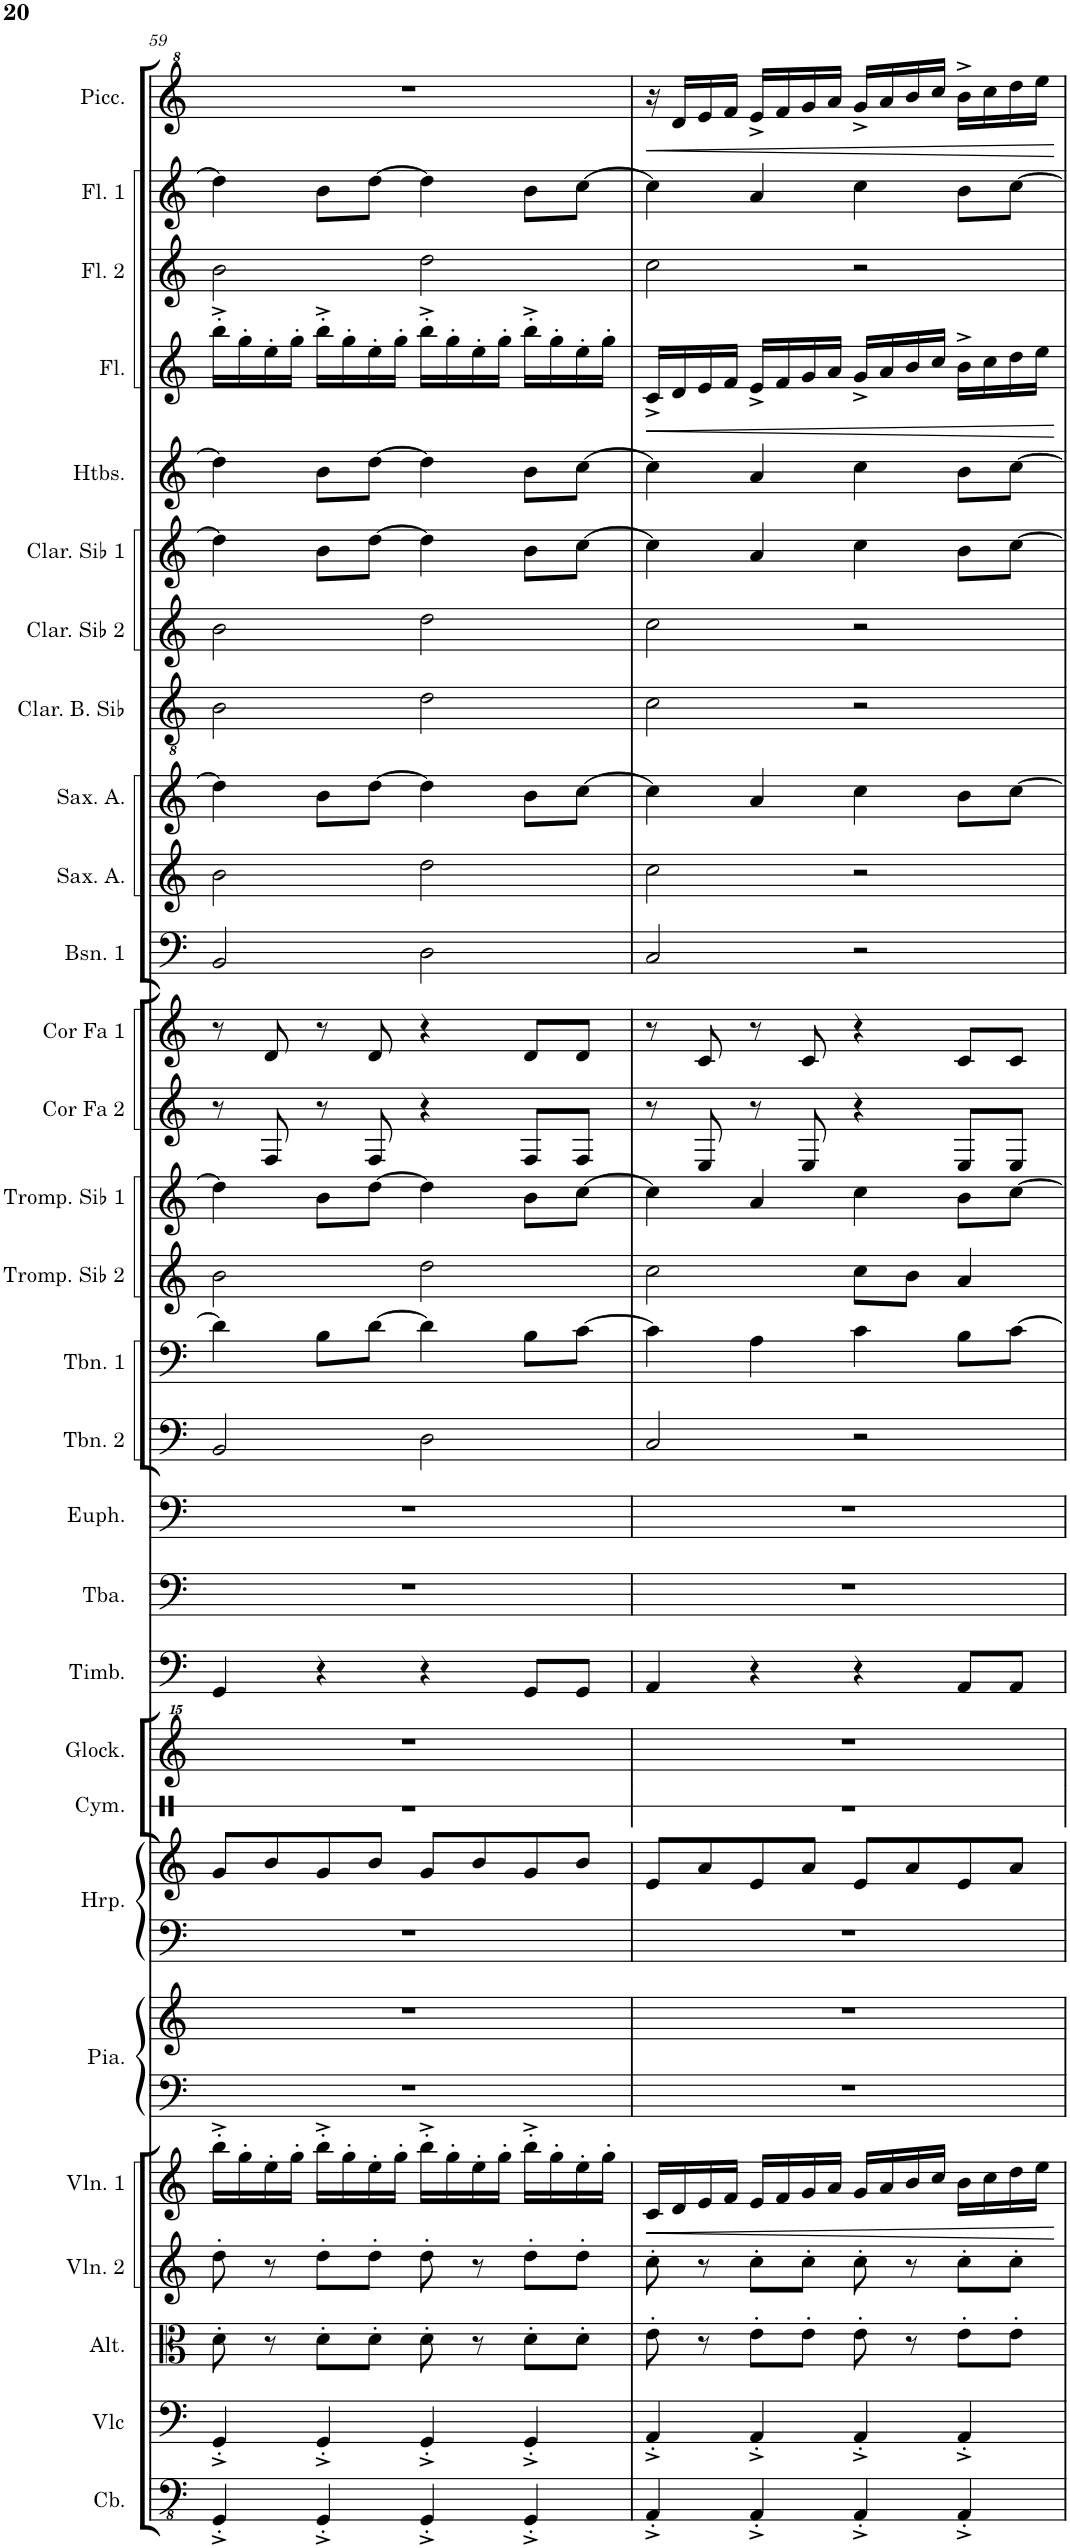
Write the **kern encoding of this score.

**kern	**kern	**kern	**kern	**kern	**dynam	**kern	**kern	**kern	**kern	**kern	**kern	**kern	**kern	**kern	**kern	**kern	**kern	**kern	**kern	**kern	**kern	**kern	**kern	**kern	**kern	**kern	**kern	**kern	**dynam	**kern	**kern	**kern	**dynam
*part29	*part28	*part27	*part26	*part25	*part25	*part24	*part24	*part23	*part23	*part22	*part21	*part20	*part19	*part18	*part17	*part16	*part15	*part14	*part13	*part12	*part11	*part10	*part9	*part8	*part7	*part6	*part5	*part4	*part4	*part3	*part2	*part1	*part1
*staff31	*staff30	*staff29	*staff28	*staff27	*staff27	*staff26	*staff25	*staff24	*staff23	*staff22	*staff21	*staff20	*staff19	*staff18	*staff17	*staff16	*staff15	*staff14	*staff13	*staff12	*staff11	*staff10	*staff9	*staff8	*staff7	*staff6	*staff5	*staff4	*staff4	*staff3	*staff2	*staff1	*staff1
*I"Contrebasse	*I"Violoncelle	*I"Alto	*I"Violon 2	*I"Violon 1	*	*I"Piano	*	*I"Harpe	*	*I"Cymbale	*I"Glockenspiel	*I"Timbales	*I"Tuba	*I"Euphonium	*I"Trombone 2	*I"Trombone 1	*I"Trompette en Sib 2	*I"Trompette en Sib 1	*I"Cor en Fa 2	*I"Cor en Fa 1	*I"Basson 1	*I"Saxophone Alto	*I"Saxophone Alto	*I"Clarinette Basse en Sib	*I"Clarinette en Sib 2	*I"Clarinette en Sib 1	*I"Hautbois	*I"Flûte 3	*	*I"Flûte 2	*I"Flûte 1	*I"Piccolo	*
*I'Cb.	*I'Vlc	*I'Alt.	*I'Vln. 2	*I'Vln. 1	*	*I'Pia.	*	*I'Hrp.	*	*I'Cym.	*I'Glock.	*I'Timb.	*I'Tba.	*I'Euph.	*I'Tbn. 2	*I'Tbn. 1	*I'Tromp. Sib 2	*I'Tromp. Sib 1	*I'Cor Fa 2	*I'Cor Fa 1	*I'Bsn. 1	*I'Sax. A.	*I'Sax. A.	*I'Clar. B. Sib	*I'Clar. Sib 2	*I'Clar. Sib 1	*I'Htbs.	*I'Fl.	*	*I'Fl. 2	*I'Fl. 1	*I'Picc.	*
!!LO:PB:g=z
*clefFv4	*clefF4	*clefC3	*clefG2	*clefG2	*	*clefF4	*clefG2	*clefF4	*clefG2	*clefX	*clefG^^2	*clefF4	*clefF4	*clefF4	*clefF4	*clefF4	*clefG2	*clefG2	*clefG2	*clefG2	*clefF4	*clefG2	*clefG2	*clefGv2	*clefG2	*clefG2	*clefG2	*clefG2	*	*clefG2	*clefG2	*clefG^2	*
*ITrd7c12	*	*	*	*	*	*	*	*	*	*	*	*	*	*	*	*	*ITrd1c2	*ITrd1c2	*ITrd4c7	*ITrd4c7	*	*ITrd5c9	*ITrd5c9	*ITrd8c14	*ITrd1c2	*ITrd1c2	*	*	*	*	*	*ITrd-7c-12	*
*k[]	*k[]	*k[]	*k[]	*k[]	*	*k[]	*k[]	*k[]	*k[]	*k[]	*k[]	*k[]	*k[]	*k[]	*k[]	*k[]	*k[]	*k[]	*k[]	*k[]	*k[]	*k[]	*k[]	*k[]	*k[]	*k[]	*k[]	*k[]	*	*k[]	*k[]	*k[]	*
*M4/4	*M4/4	*M4/4	*M4/4	*M4/4	*	*M4/4	*M4/4	*M4/4	*M4/4	*M4/4	*M4/4	*M4/4	*M4/4	*M4/4	*M4/4	*M4/4	*M4/4	*M4/4	*M4/4	*M4/4	*M4/4	*M4/4	*M4/4	*M4/4	*M4/4	*M4/4	*M4/4	*M4/4	*	*M4/4	*M4/4	*M4/4	*
*met(c)	*met(c)	*met(c)	*met(c)	*met(c)	*	*met(c)	*met(c)	*met(c)	*met(c)	*met(c)	*met(c)	*met(c)	*met(c)	*met(c)	*met(c)	*met(c)	*met(c)	*met(c)	*met(c)	*met(c)	*met(c)	*met(c)	*met(c)	*met(c)	*met(c)	*met(c)	*met(c)	*met(c)	*	*met(c)	*met(c)	*met(c)	*
=59	=59	=59	=59	=59	=59	=59	=59	=59	=59	=59	=59	=59	=59	=59	=59	=59	=59	=59	=59	=59	=59	=59	=59	=59	=59	=59	=59	=59	=59	=59	=59	=59	=59
4GGG'^/	4GG'^/	8d'\	8dd'\	16bb'^\LL	.	1r	1r	1r	8g/L	1r	1r	4GG/	1r	1r	2BB/	4d\]	2b\	4dd\]	8r	8r	2BB/	2b\	4dd\]	2B\	2b\	4dd\]	4dd\]	16bb'^\LL	.	2b\	4dd\]	1r	.
.	.	.	.	16gg'\	.	.	.	.	.	.	.	.	.	.	.	.	.	.	.	.	.	.	.	.	.	.	.	16gg'\	.	.	.	.	.
.	.	8r	8r	16ee'\	.	.	.	.	8b/	.	.	.	.	.	.	.	.	.	8F/	8d/	.	.	.	.	.	.	.	16ee'\	.	.	.	.	.
.	.	.	.	16gg'\JJ	.	.	.	.	.	.	.	.	.	.	.	.	.	.	.	.	.	.	.	.	.	.	.	16gg'\JJ	.	.	.	.	.
4GGG'^/	4GG'^/	8d'\L	8dd'\L	16bb'^\LL	.	.	.	.	8g/	.	.	4r	.	.	.	8B\L	.	8b\L	8r	8r	.	.	8b\L	.	.	8b\L	8b\L	16bb'^\LL	.	.	8b\L	.	.
.	.	.	.	16gg'\	.	.	.	.	.	.	.	.	.	.	.	.	.	.	.	.	.	.	.	.	.	.	.	16gg'\	.	.	.	.	.
.	.	8d'\J	8dd'\J	16ee'\	.	.	.	.	8b/J	.	.	.	.	.	.	[8d\J	.	[8dd\J	8F/	8d/	.	.	[8dd\J	.	.	[8dd\J	[8dd\J	16ee'\	.	.	[8dd\J	.	.
.	.	.	.	16gg'\JJ	.	.	.	.	.	.	.	.	.	.	.	.	.	.	.	.	.	.	.	.	.	.	.	16gg'\JJ	.	.	.	.	.
4GGG'^/	4GG'^/	8d'\	8dd'\	16bb'^\LL	.	.	.	.	8g/L	.	.	4r	.	.	2D\	4d\]	2dd\	4dd\]	4r	4r	2D\	2dd\	4dd\]	2d\	2dd\	4dd\]	4dd\]	16bb'^\LL	.	2dd\	4dd\]	.	.
.	.	.	.	16gg'\	.	.	.	.	.	.	.	.	.	.	.	.	.	.	.	.	.	.	.	.	.	.	.	16gg'\	.	.	.	.	.
.	.	8r	8r	16ee'\	.	.	.	.	8b/	.	.	.	.	.	.	.	.	.	.	.	.	.	.	.	.	.	.	16ee'\	.	.	.	.	.
.	.	.	.	16gg'\JJ	.	.	.	.	.	.	.	.	.	.	.	.	.	.	.	.	.	.	.	.	.	.	.	16gg'\JJ	.	.	.	.	.
4GGG'^/	4GG'^/	8d'\L	8dd'\L	16bb'^\LL	.	.	.	.	8g/	.	.	8GG/L	.	.	.	8B\L	.	8b\L	8F/L	8d/L	.	.	8b\L	.	.	8b\L	8b\L	16bb'^\LL	.	.	8b\L	.	.
.	.	.	.	16gg'\	.	.	.	.	.	.	.	.	.	.	.	.	.	.	.	.	.	.	.	.	.	.	.	16gg'\	.	.	.	.	.
.	.	8d'\J	8dd'\J	16ee'\	.	.	.	.	8b/J	.	.	8GG/J	.	.	.	[8c\J	.	[8cc\J	8F/J	8d/J	.	.	[8cc\J	.	.	[8cc\J	[8cc\J	16ee'\	.	.	[8cc\J	.	.
.	.	.	.	16gg'\JJ	.	.	.	.	.	.	.	.	.	.	.	.	.	.	.	.	.	.	.	.	.	.	.	16gg'\JJ	.	.	.	.	.
=60	=60	=60	=60	=60	=60	=60	=60	=60	=60	=60	=60	=60	=60	=60	=60	=60	=60	=60	=60	=60	=60	=60	=60	=60	=60	=60	=60	=60	=60	=60	=60	=60	=60
!	!	!	!	!	!LO:HP:b	!	!	!	!	!	!	!	!	!	!	!	!	!	!	!	!	!	!	!	!	!	!	!	!LO:HP:b	!	!	!	!LO:HP:b
4AAA'^/	4AA'^/	8e'\	8cc'\	16c/LL	<	1r	1r	1r	8e/L	1r	1r	4AA/	1r	1r	2C/	4c\]	2cc\	4cc\]	8r	8r	2C/	2cc\	4cc\]	2c\	2cc\	4cc\]	4cc\]	16c^/LL	<	2cc\	4cc\]	16r	<
.	.	.	.	16d/	.	.	.	.	.	.	.	.	.	.	.	.	.	.	.	.	.	.	.	.	.	.	.	16d/	.	.	.	16dd/LL	.
.	.	8r	8r	16e/	.	.	.	.	8a/	.	.	.	.	.	.	.	.	.	8E/	8c/	.	.	.	.	.	.	.	16e/	.	.	.	16ee/	.
.	.	.	.	16f/JJ	.	.	.	.	.	.	.	.	.	.	.	.	.	.	.	.	.	.	.	.	.	.	.	16f/JJ	.	.	.	16ff/JJ	.
4AAA'^/	4AA'^/	8e'\L	8cc'\L	16e/LL	.	.	.	.	8e/	.	.	4r	.	.	.	4A\	.	4a/	8r	8r	.	.	4a/	.	.	4a/	4a/	16e^/LL	.	.	4a/	16ee^/LL	.
.	.	.	.	16f/	.	.	.	.	.	.	.	.	.	.	.	.	.	.	.	.	.	.	.	.	.	.	.	16f/	.	.	.	16ff/	.
.	.	8e'\J	8cc'\J	16g/	.	.	.	.	8a/J	.	.	.	.	.	.	.	.	.	8E/	8c/	.	.	.	.	.	.	.	16g/	.	.	.	16gg/	.
.	.	.	.	16a/JJ	.	.	.	.	.	.	.	.	.	.	.	.	.	.	.	.	.	.	.	.	.	.	.	16a/JJ	.	.	.	16aa/JJ	.
4AAA'^/	4AA'^/	8e'\	8cc'\	16g/LL	.	.	.	.	8e/L	.	.	4r	.	.	2r	4c\	8cc\L	4cc\	4r	4r	2r	2r	4cc\	2r	2r	4cc\	4cc\	16g^/LL	.	2r	4cc\	16gg^/LL	.
.	.	.	.	16a/	.	.	.	.	.	.	.	.	.	.	.	.	.	.	.	.	.	.	.	.	.	.	.	16a/	.	.	.	16aa/	.
.	.	8r	8r	16b/	.	.	.	.	8a/	.	.	.	.	.	.	.	8b\J	.	.	.	.	.	.	.	.	.	.	16b/	.	.	.	16bb/	.
.	.	.	.	16cc/JJ	.	.	.	.	.	.	.	.	.	.	.	.	.	.	.	.	.	.	.	.	.	.	.	16cc/JJ	.	.	.	16ccc/JJ	.
4AAA'^/	4AA'^/	8e'\L	8cc'\L	16b\LL	.	.	.	.	8e/	.	.	8AA/L	.	.	.	8B\L	4a/	8b\L	8E/L	8c/L	.	.	8b\L	.	.	8b\L	8b\L	16b^\LL	.	.	8b\L	16bb^\LL	.
.	.	.	.	16cc\	.	.	.	.	.	.	.	.	.	.	.	.	.	.	.	.	.	.	.	.	.	.	.	16cc\	.	.	.	16ccc\	.
.	.	8e'\J	8cc'\J	16dd\	.	.	.	.	8a/J	.	.	8AA/J	.	.	.	[8c\J	.	[8cc\J	8E/J	8c/J	.	.	[8cc\J	.	.	[8cc\J	[8cc\J	16dd\	.	.	[8cc\J	16ddd\	.
.	.	.	.	16ee\JJ	.	.	.	.	.	.	.	.	.	.	.	.	.	.	.	.	.	.	.	.	.	.	.	16ee\JJ	.	.	.	16eee\JJ	.
.	.	.	.	.	[	.	.	.	.	.	.	.	.	.	.	.	.	.	.	.	.	.	.	.	.	.	.	.	[	.	.	.	[
=	=	=	=	=	=	=	=	=	=	=	=	=	=	=	=	=	=	=	=	=	=	=	=	=	=	=	=	=	=	=	=	=	=
*-	*-	*-	*-	*-	*-	*-	*-	*-	*-	*-	*-	*-	*-	*-	*-	*-	*-	*-	*-	*-	*-	*-	*-	*-	*-	*-	*-	*-	*-	*-	*-	*-	*-
